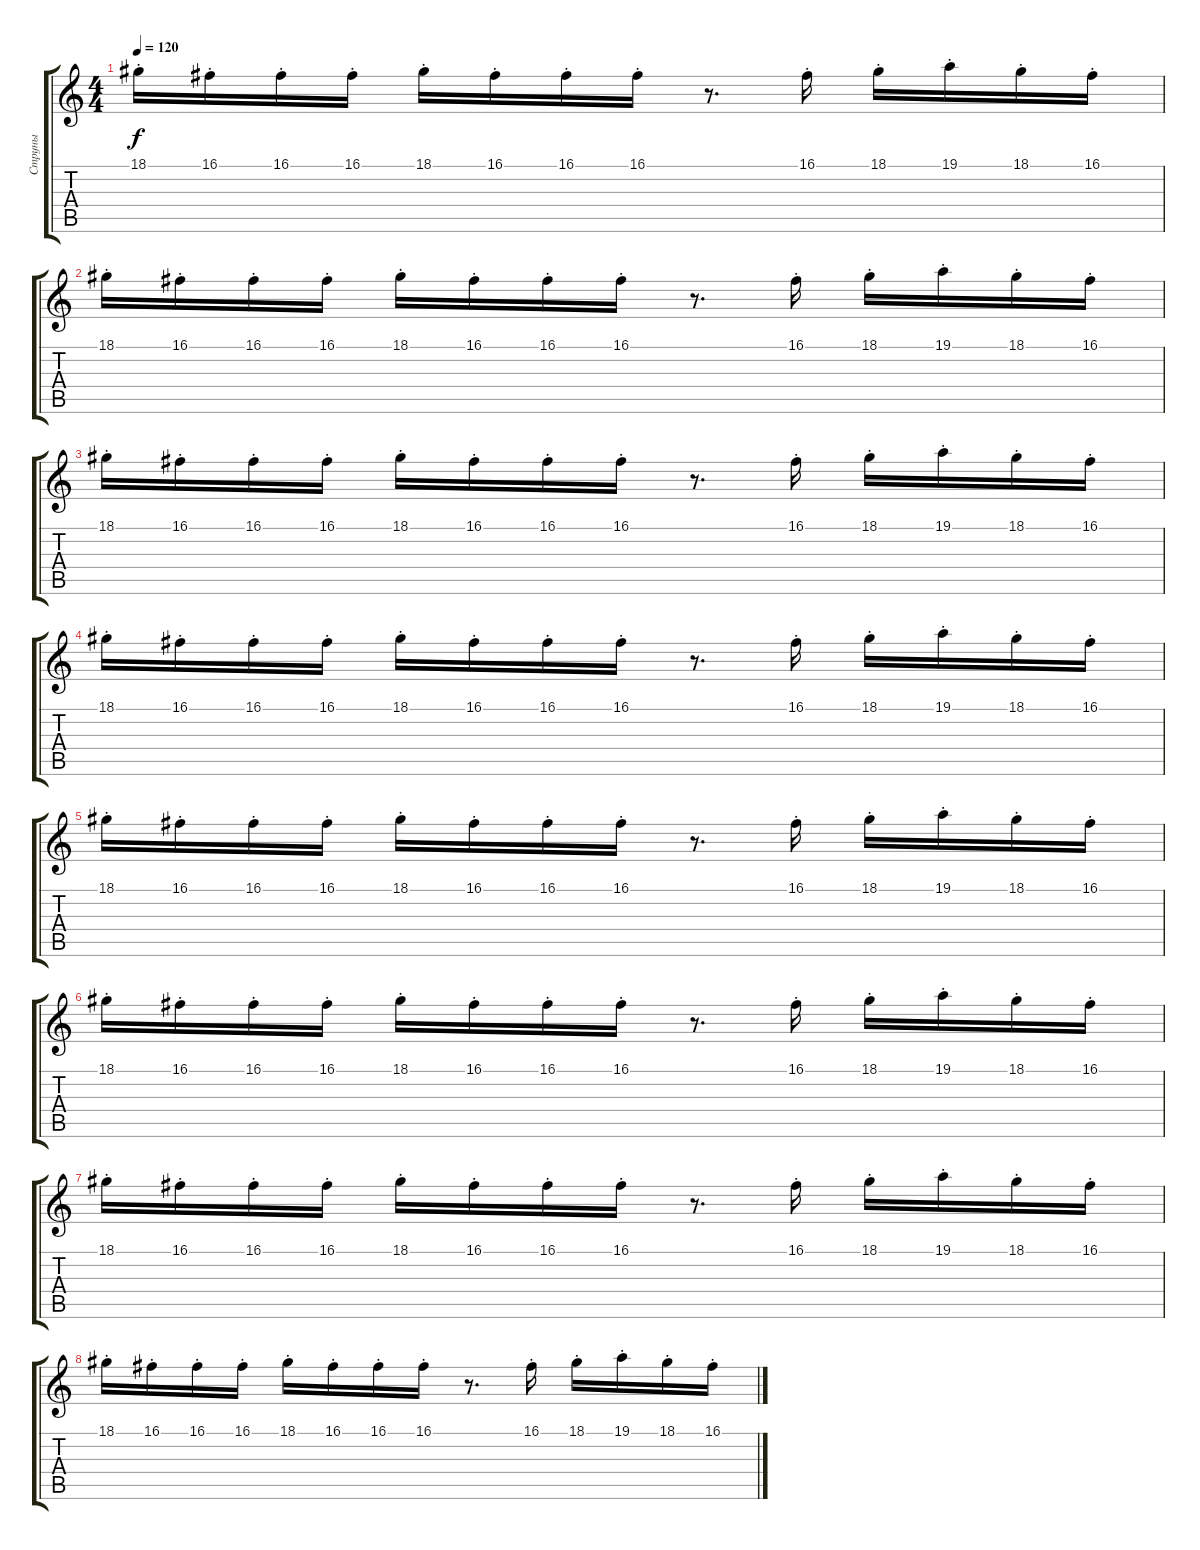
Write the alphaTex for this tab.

\track ("Струны" "Струны") {instrument stringensemble1}
\staff {score tabs}
\tuning (D4 A3 F3 C3 G2 D2) {hide}
\ts (4 4)
\tempo 120
\clef g2
\ks c
18.1{st}.16{dy f} 16.1{st}.16 16.1{st}.16 16.1{st}.16 18.1{st}.16 16.1{st}.16 16.1{st}.16 16.1{st}.16 r.8{d} 16.1{st}.16 18.1{st}.16 19.1{st}.16 18.1{st}.16 16.1{st}.16 |
18.1{st}.16 16.1{st}.16 16.1{st}.16 16.1{st}.16 18.1{st}.16 16.1{st}.16 16.1{st}.16 16.1{st}.16 r.8{d} 16.1{st}.16 18.1{st}.16 19.1{st}.16 18.1{st}.16 16.1{st}.16 |
18.1{st}.16 16.1{st}.16 16.1{st}.16 16.1{st}.16 18.1{st}.16 16.1{st}.16 16.1{st}.16 16.1{st}.16 r.8{d} 16.1{st}.16 18.1{st}.16 19.1{st}.16 18.1{st}.16 16.1{st}.16 |
18.1{st}.16 16.1{st}.16 16.1{st}.16 16.1{st}.16 18.1{st}.16 16.1{st}.16 16.1{st}.16 16.1{st}.16 r.8{d} 16.1{st}.16 18.1{st}.16 19.1{st}.16 18.1{st}.16 16.1{st}.16 |
18.1{st}.16 16.1{st}.16 16.1{st}.16 16.1{st}.16 18.1{st}.16 16.1{st}.16 16.1{st}.16 16.1{st}.16 r.8{d} 16.1{st}.16 18.1{st}.16 19.1{st}.16 18.1{st}.16 16.1{st}.16 |
18.1{st}.16 16.1{st}.16 16.1{st}.16 16.1{st}.16 18.1{st}.16 16.1{st}.16 16.1{st}.16 16.1{st}.16 r.8{d} 16.1{st}.16 18.1{st}.16 19.1{st}.16 18.1{st}.16 16.1{st}.16 |
18.1{st}.16 16.1{st}.16 16.1{st}.16 16.1{st}.16 18.1{st}.16 16.1{st}.16 16.1{st}.16 16.1{st}.16 r.8{d} 16.1{st}.16 18.1{st}.16 19.1{st}.16 18.1{st}.16 16.1{st}.16 |
18.1{st}.16 16.1{st}.16 16.1{st}.16 16.1{st}.16 18.1{st}.16 16.1{st}.16 16.1{st}.16 16.1{st}.16 r.8{d} 16.1{st}.16 18.1{st}.16 19.1{st}.16 18.1{st}.16 16.1{st}.16
